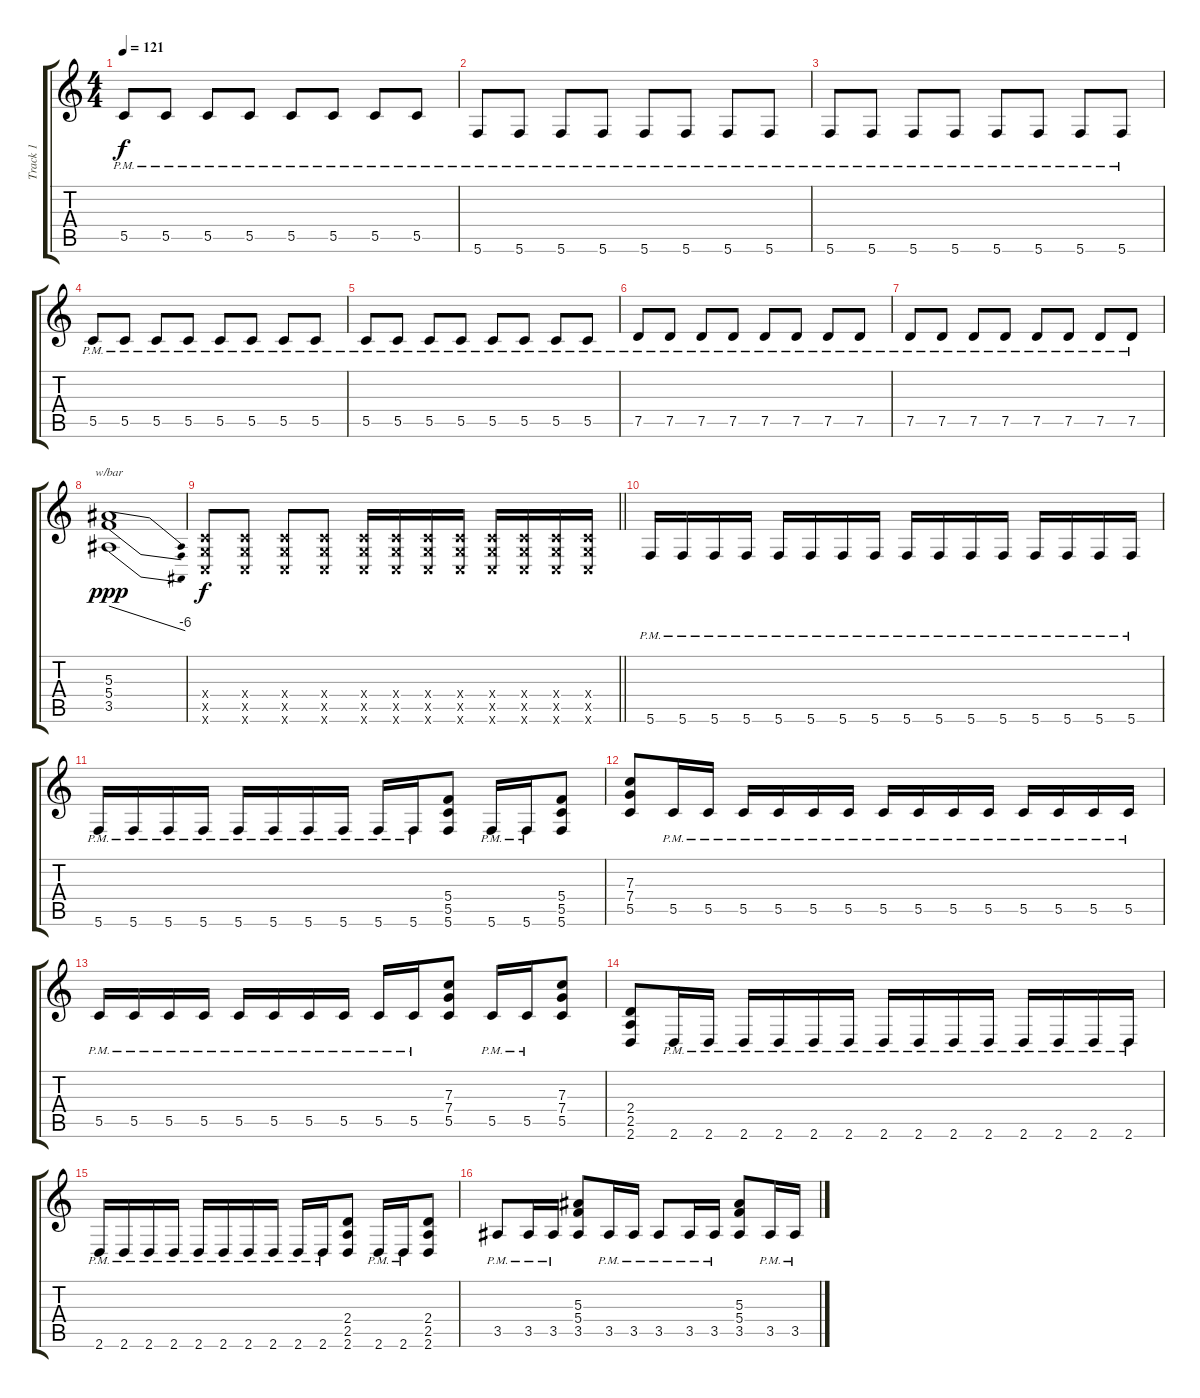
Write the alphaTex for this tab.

\track ("Track 1" "Track 1") {instrument overdrivenguitar}
\staff {score tabs}
\tuning (D4 A3 F3 C3 G2 C2) {hide}
\ts (4 4)
\tempo 121
\clef g2
\ks c
5.5{pm}.8{dy f} 5.5{pm}.8 5.5{pm}.8 5.5{pm}.8 5.5{pm}.8 5.5{pm}.8 5.5{pm}.8 5.5{pm}.8 |
5.6{pm}.8 5.6{pm}.8 5.6{pm}.8 5.6{pm}.8 5.6{pm}.8 5.6{pm}.8 5.6{pm}.8 5.6{pm}.8 |
5.6{pm}.8 5.6{pm}.8 5.6{pm}.8 5.6{pm}.8 5.6{pm}.8 5.6{pm}.8 5.6{pm}.8 5.6{pm}.8 |
5.5{pm}.8 5.5{pm}.8 5.5{pm}.8 5.5{pm}.8 5.5{pm}.8 5.5{pm}.8 5.5{pm}.8 5.5{pm}.8 |
5.5{pm}.8 5.5{pm}.8 5.5{pm}.8 5.5{pm}.8 5.5{pm}.8 5.5{pm}.8 5.5{pm}.8 5.5{pm}.8 |
7.5{pm}.8 7.5{pm}.8 7.5{pm}.8 7.5{pm}.8 7.5{pm}.8 7.5{pm}.8 7.5{pm}.8 7.5{pm}.8 |
7.5{pm}.8 7.5{pm}.8 7.5{pm}.8 7.5{pm}.8 7.5{pm}.8 7.5{pm}.8 7.5{pm}.8 7.5{pm}.8 |
(5.3 5.4 3.5).1{tbe (dive default 0 0 60 -24) dy ppp} |
\barLineRight lightlight
(0.4{x} 0.5{x} 0.6{x}).8{dy f} (0.4{x} 0.5{x} 0.6{x}).8 (0.4{x} 0.5{x} 0.6{x}).8 (0.4{x} 0.5{x} 0.6{x}).8 (0.4{x} 0.5{x} 0.6{x}).16 (0.4{x} 0.5{x} 0.6{x}).16 (0.4{x} 0.5{x} 0.6{x}).16 (0.4{x} 0.5{x} 0.6{x}).16 (0.4{x} 0.5{x} 0.6{x}).16 (0.4{x} 0.5{x} 0.6{x}).16 (0.4{x} 0.5{x} 0.6{x}).16 (0.4{x} 0.5{x} 0.6{x}).16 |
\section ("" "")
5.6{pm}.16 5.6{pm}.16 5.6{pm}.16 5.6{pm}.16 5.6{pm}.16 5.6{pm}.16 5.6{pm}.16 5.6{pm}.16 5.6{pm}.16 5.6{pm}.16 5.6{pm}.16 5.6{pm}.16 5.6{pm}.16 5.6{pm}.16 5.6{pm}.16 5.6{pm}.16 |
5.6{pm}.16 5.6{pm}.16 5.6{pm}.16 5.6{pm}.16 5.6{pm}.16 5.6{pm}.16 5.6{pm}.16 5.6{pm}.16 5.6{pm}.16 5.6{pm}.16 (5.4 5.5 5.6).8 5.6{pm}.16 5.6{pm}.16 (5.4 5.5 5.6).8 |
(7.3 7.4 5.5).8 5.5{pm}.16 5.5{pm}.16 5.5{pm}.16 5.5{pm}.16 5.5{pm}.16 5.5{pm}.16 5.5{pm}.16 5.5{pm}.16 5.5{pm}.16 5.5{pm}.16 5.5{pm}.16 5.5{pm}.16 5.5{pm}.16 5.5{pm}.16 |
5.5{pm}.16 5.5{pm}.16 5.5{pm}.16 5.5{pm}.16 5.5{pm}.16 5.5{pm}.16 5.5{pm}.16 5.5{pm}.16 5.5{pm}.16 5.5{pm}.16 (7.3 7.4 5.5).8 5.5{pm}.16 5.5{pm}.16 (7.3 7.4 5.5).8 |
(2.4 2.5 2.6).8 2.6{pm}.16 2.6{pm}.16 2.6{pm}.16 2.6{pm}.16 2.6{pm}.16 2.6{pm}.16 2.6{pm}.16 2.6{pm}.16 2.6{pm}.16 2.6{pm}.16 2.6{pm}.16 2.6{pm}.16 2.6{pm}.16 2.6{pm}.16 |
2.6{pm}.16 2.6{pm}.16 2.6{pm}.16 2.6{pm}.16 2.6{pm}.16 2.6{pm}.16 2.6{pm}.16 2.6{pm}.16 2.6{pm}.16 2.6{pm}.16 (2.4 2.5 2.6).8 2.6{pm}.16 2.6{pm}.16 (2.4 2.5 2.6).8 |
3.5{pm}.8 3.5{pm}.16 3.5{pm}.16 (5.3 5.4 3.5).8 3.5{pm}.16 3.5{pm}.16 3.5{pm}.8 3.5{pm}.16 3.5{pm}.16 (5.3 5.4 3.5).8 3.5{pm}.16 3.5{pm}.16
